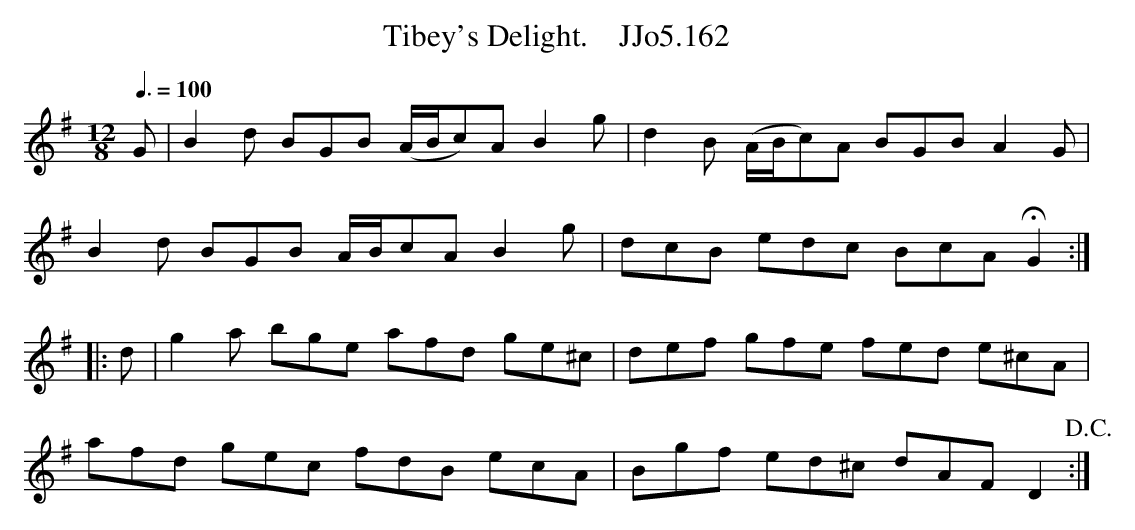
X:1
T:Tibey's Delight.    JJo5.162
Q:3/8=100
M:12/8
L:1/8
K:G
G|B2d BGB (A/B/c)A B2g|d2B (A/B/c)A BGB A2G|
B2d BGB A/B/cA B2g|dcB edc BcA !fermata!G2 :|
|:d|g2a bge afd ge^c|def gfe fed e^cA|
afd gec fdB ecA|Bgf ed^c dAF D2 !D.C.!:|
